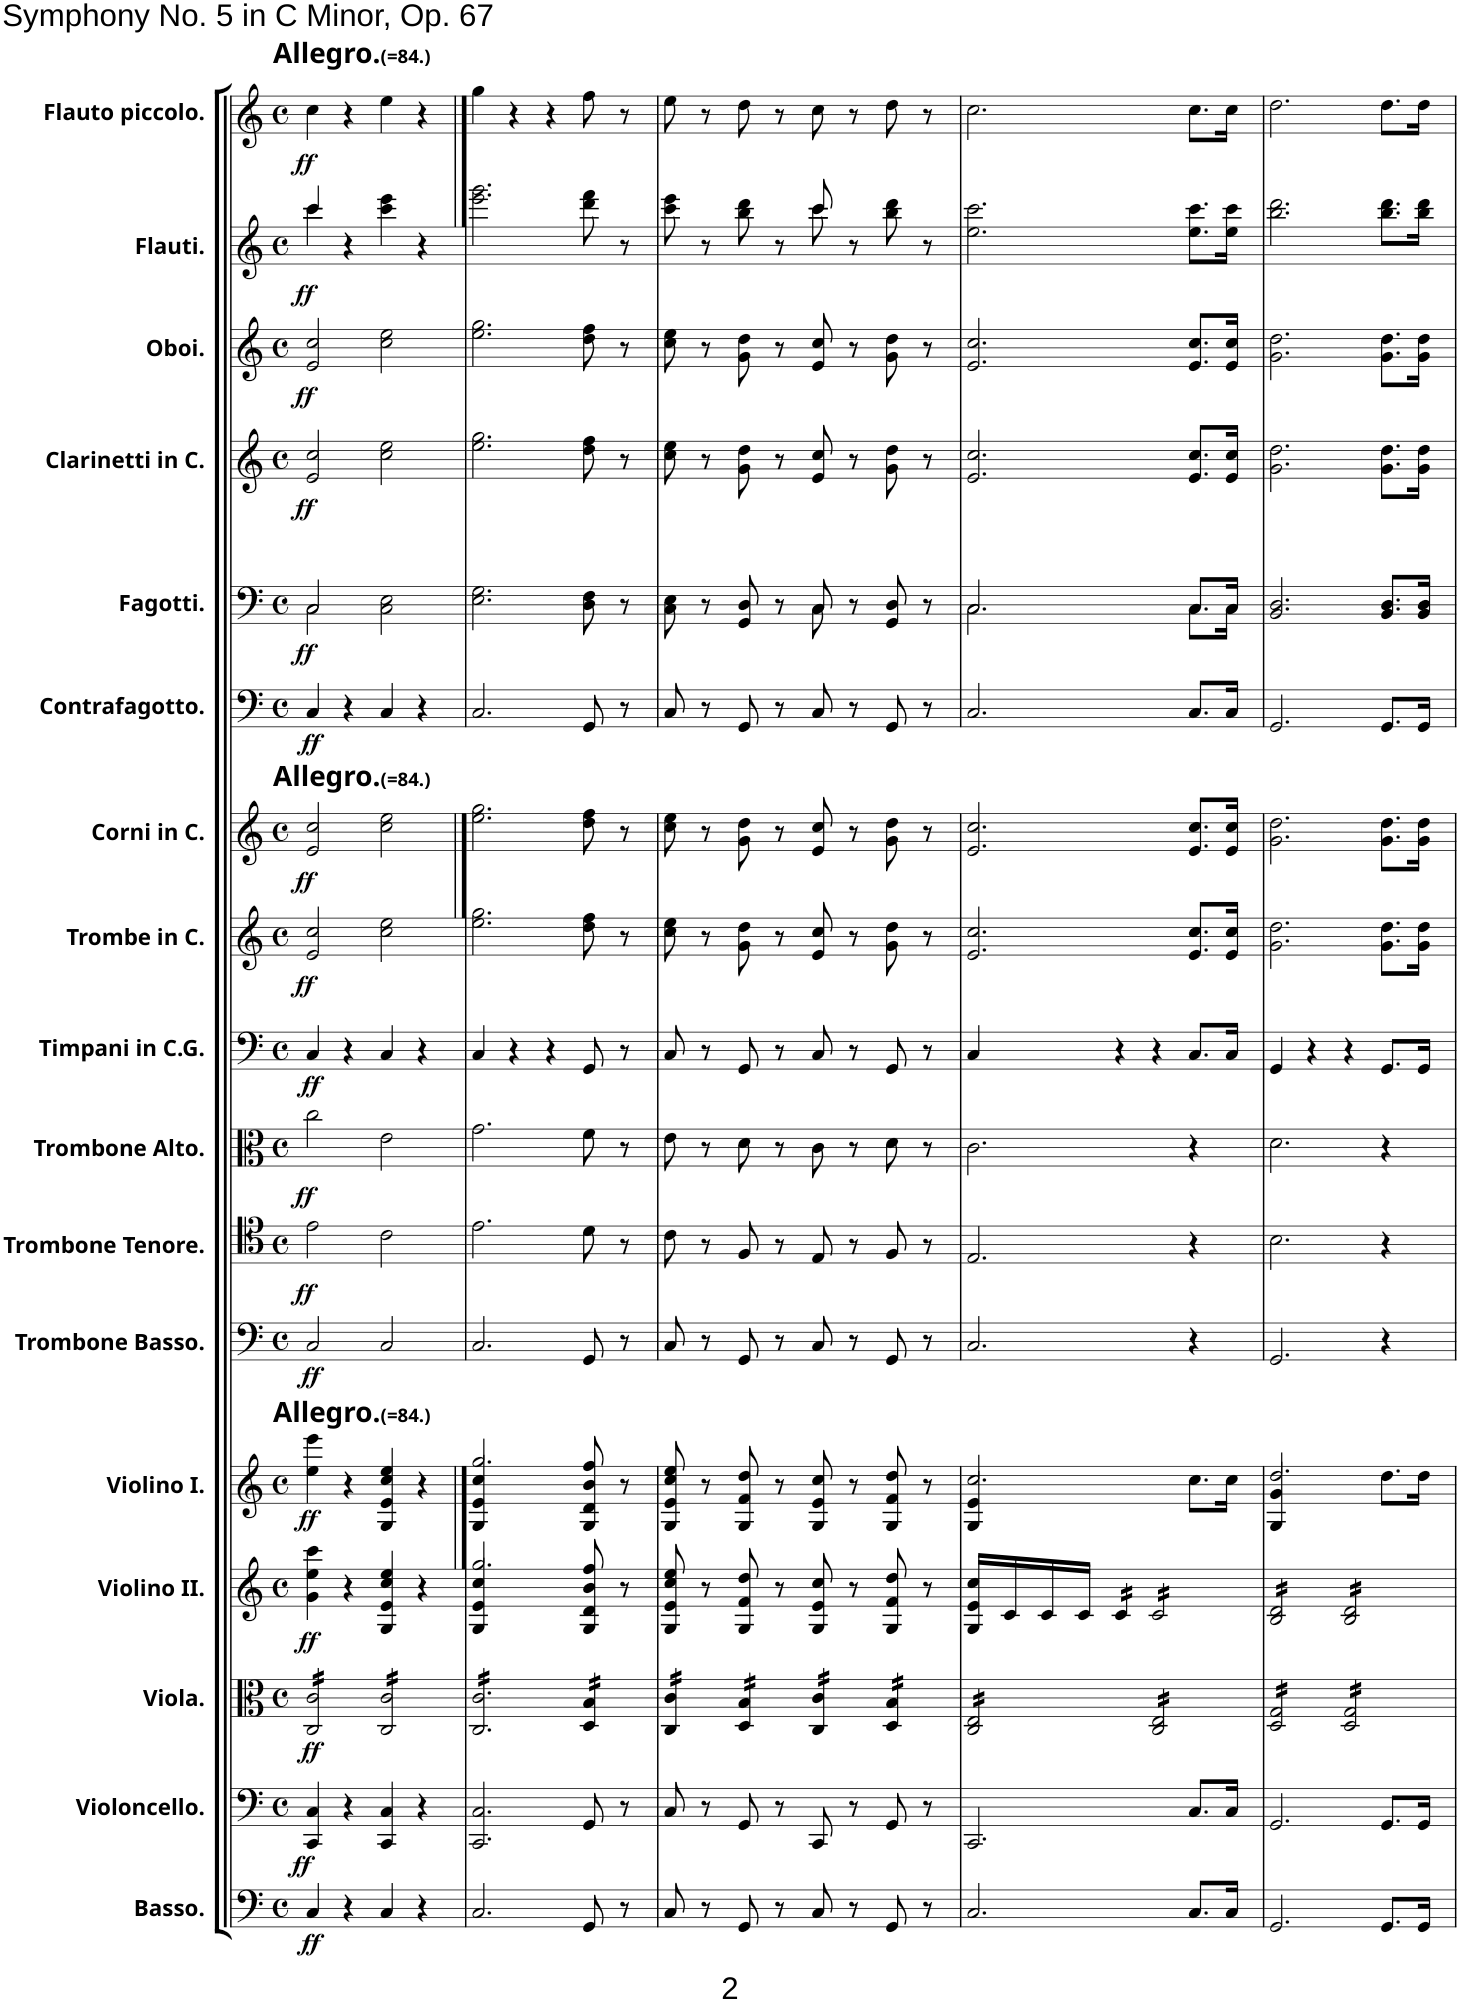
**kern	**dynam	**kern	**dynam	**kern	**dynam	**kern	**dynam	**kern	**dynam	**kern	**dynam	**kern	**dynam	**kern	**dynam	**kern	**dynam	**kern	**dynam	**kern	**dynam	**kern	**dynam	**kern	**dynam	**kern	**dynam	**kern	**dynam	**kern	**dynam	**kern	**dynam
*part17	*part17	*part16	*part16	*part15	*part15	*part14	*part14	*part13	*part13	*part12	*part12	*part11	*part11	*part10	*part10	*part9	*part9	*part8	*part8	*part7	*part7	*part6	*part6	*part5	*part5	*part4	*part4	*part3	*part3	*part2	*part2	*part1	*part1
*staff17	*staff17	*staff16	*staff16	*staff15	*staff15	*staff14	*staff14	*staff13	*staff13	*staff12	*staff12	*staff11	*staff11	*staff10	*staff10	*staff9	*staff9	*staff8	*staff8	*staff7	*staff7	*staff6	*staff6	*staff5	*staff5	*staff4	*staff4	*staff3	*staff3	*staff2	*staff2	*staff1	*staff1
*I"Basso.	*	*I"Violoncello.	*	*I"Viola.	*	*I"Violino II.	*	*I"Violino I.	*	*I"Trombone Basso.	*	*I"Trombone Tenore.	*	*I"Trombone Alto.	*	*I"Timpani in C.G.	*	*I"Trombe in C.	*	*I"Corni in C.	*	*I"Contrafagotto.	*	*I"Fagotti.	*	*I"Clarinetti in C.	*	*I"Oboi.	*	*I"Flauti.	*	*I"Flauto piccolo.	*
*	*	*	*	*	*	*	*	*	*	*I'Tr. bass.	*	*I'Tr. ten.	*	*I'Tr. alt.	*	*I'Timp.	*	*I'Tr.	*	*I'Cor.	*	*I'C. fag.	*	*I'Fag.	*	*I'Cl.	*	*I'Ob.	*	*I'Fl.	*	*I'Fl. pic.	*
*clefF4	*	*clefF4	*	*clefC3	*	*clefG2	*	*clefG2	*	*clefF4	*	*clefC4	*	*clefC3	*	*clefF4	*	*clefG2	*	*clefG2	*	*clefF4	*	*clefF4	*	*clefG2	*	*clefG2	*	*clefG2	*	*clefG2	*
*Trd7c12	*	*	*	*	*	*	*	*	*	*	*	*	*	*	*	*	*	*	*	*Trd7c12	*	*Trd7c12	*	*	*	*Trd1c2	*	*	*	*	*	*Trd-7c-12	*
*k[]	*	*k[]	*	*k[]	*	*k[]	*	*k[]	*	*k[]	*	*k[]	*	*k[]	*	*k[]	*	*k[]	*	*k[]	*	*k[]	*	*k[]	*	*k[]	*	*k[]	*	*k[]	*	*k[]	*
*M4/4	*	*M4/4	*	*M4/4	*	*M4/4	*	*M4/4	*	*M4/4	*	*M4/4	*	*M4/4	*	*M4/4	*	*M4/4	*	*M4/4	*	*M4/4	*	*M4/4	*	*M4/4	*	*M4/4	*	*M4/4	*	*M4/4	*
*met(c)	*	*met(c)	*	*met(c)	*	*met(c)	*	*met(c)	*	*met(c)	*	*met(c)	*	*met(c)	*	*met(c)	*	*met(c)	*	*met(c)	*	*met(c)	*	*met(c)	*	*met(c)	*	*met(c)	*	*met(c)	*	*met(c)	*
=1	=1	=1	=1	=1	=1	=1	=1	=1	=1	=1	=1	=1	=1	=1	=1	=1	=1	=1	=1	=1	=1	=1	=1	=1	=1	=1	=1	=1	=1	=1	=1	=1	=1
*	*	*	*	*	*	*	*	*	*	*	*	*	*	*	*	*	*	*	*	*	*	*	*	*^	*	*	*	*	*	*^	*	*	*
!	!	!	!	!	!	!	!	!	!	!	!	!	!	!	!	!	!	!	!	!	!	!	!	!	!	!	!	!	!	!	!	!	!	!LO:TX:a:B:t=Allegro.	!
!	!	!	!	!	!	!	!	!	!	!	!	!	!	!	!	!	!	!	!	!	!	!	!	!	!	!	!	!	!	!	!	!	!	!LO:TX:a:t=(=84.)	!
!	!	!	!	!	!	!	!	!	!	!	!	!	!	!	!	!	!	!	!	!LO:TX:a:B:t=Allegro.	!	!	!	!	!	!	!	!	!	!	!	!	!	!	!
!	!	!	!	!	!	!	!	!	!	!	!	!	!	!	!	!	!	!	!	!LO:TX:a:t=(=84.)	!	!	!	!	!	!	!	!	!	!	!	!	!	!	!
!	!	!	!	!	!	!	!	!LO:TX:a:B:t=Allegro.	!	!	!	!	!	!	!	!	!	!	!	!	!	!	!	!	!	!	!	!	!	!	!	!	!	!	!
!	!	!	!	!	!	!	!	!LO:TX:a:t=(=84.)	!	!	!	!	!	!	!	!	!	!	!	!	!	!	!	!	!	!	!	!	!	!	!	!	!	!	!
!	!LO:DY:b	!	!LO:DY:b	!	!LO:DY:b	!	!LO:DY:b	!	!LO:DY:b	!	!LO:DY:b	!	!LO:DY:b	!	!LO:DY:b	!	!LO:DY:b	!	!LO:DY:b	!	!LO:DY:b	!	!LO:DY:b	!	!	!LO:DY:b	!	!LO:DY:b	!	!LO:DY:b	!	!	!LO:DY:b	!	!LO:DY:b
*	*	*	*	*tremolo	*	*	*	*	*	*	*	*	*	*	*	*	*	*	*	*	*	*	*	*	*	*	*	*	*	*	*	*	*	*	*
4C/	ff	4CC/ 4C/	ff	16C/ 16c/LL	ff	4g\ 4ee\ 4ccc\	ff	4ee\ 4eee\	ff	2C/	ff	2e\	ff	2cc\	ff	4C/	ff	2e/ 2cc/	ff	2e/ 2cc/	ff	4C/	ff	2C/	2C\	ff	2e/ 2cc/	ff	2e/ 2cc/	ff	4ccc/	4ccc\	ff	4cc\	ff
.	.	.	.	16C/ 16c/	.	.	.	.	.	.	.	.	.	.	.	.	.	.	.	.	.	.	.	.	.	.	.	.	.	.	.	.	.	.	.
.	.	.	.	16C/ 16c/	.	.	.	.	.	.	.	.	.	.	.	.	.	.	.	.	.	.	.	.	.	.	.	.	.	.	.	.	.	.	.
.	.	.	.	16C/ 16c/	.	.	.	.	.	.	.	.	.	.	.	.	.	.	.	.	.	.	.	.	.	.	.	.	.	.	.	.	.	.	.
4r	.	4r	.	16C/ 16c/	.	4r	.	4r	.	.	.	.	.	.	.	4r	.	.	.	.	.	4r	.	.	.	.	.	.	.	.	4r	2.ryy	.	4r	.
.	.	.	.	16C/ 16c/	.	.	.	.	.	.	.	.	.	.	.	.	.	.	.	.	.	.	.	.	.	.	.	.	.	.	.	.	.	.	.
.	.	.	.	16C/ 16c/	.	.	.	.	.	.	.	.	.	.	.	.	.	.	.	.	.	.	.	.	.	.	.	.	.	.	.	.	.	.	.
.	.	.	.	16C/ 16c/JJ	.	.	.	.	.	.	.	.	.	.	.	.	.	.	.	.	.	.	.	.	.	.	.	.	.	.	.	.	.	.	.
4C/	.	4CC/ 4C/	.	16C/ 16c/LL	.	4G/ 4e/ 4cc/ 4ee/	.	4G/ 4e/ 4cc/ 4ee/	.	2C/	.	2c\	.	2e\	.	4C/	.	2cc\ 2ee\	.	2cc\ 2ee\	.	4C/	.	2C\ 2E\	2ryy	.	2cc\ 2ee\	.	2cc\ 2ee\	.	4ccc\ 4eee\	.	.	4ee\	.
.	.	.	.	16C/ 16c/	.	.	.	.	.	.	.	.	.	.	.	.	.	.	.	.	.	.	.	.	.	.	.	.	.	.	.	.	.	.	.
.	.	.	.	16C/ 16c/	.	.	.	.	.	.	.	.	.	.	.	.	.	.	.	.	.	.	.	.	.	.	.	.	.	.	.	.	.	.	.
.	.	.	.	16C/ 16c/	.	.	.	.	.	.	.	.	.	.	.	.	.	.	.	.	.	.	.	.	.	.	.	.	.	.	.	.	.	.	.
4r	.	4r	.	16C/ 16c/	.	4r	.	4r	.	.	.	.	.	.	.	4r	.	.	.	.	.	4r	.	.	.	.	.	.	.	.	4r	.	.	4r	.
.	.	.	.	16C/ 16c/	.	.	.	.	.	.	.	.	.	.	.	.	.	.	.	.	.	.	.	.	.	.	.	.	.	.	.	.	.	.	.
.	.	.	.	16C/ 16c/	.	.	.	.	.	.	.	.	.	.	.	.	.	.	.	.	.	.	.	.	.	.	.	.	.	.	.	.	.	.	.
.	.	.	.	16C/ 16c/JJ	.	.	.	.	.	.	.	.	.	.	.	.	.	.	.	.	.	.	.	.	.	.	.	.	.	.	.	.	.	.	.
*	*	*	*	*	*	*	*	*	*	*	*	*	*	*	*	*	*	*	*	*	*	*	*	*v	*v	*	*	*	*	*	*v	*v	*	*	*
==2	==2	==2	==2	==2	==2	==2	==2	==2	==2	==2	==2	==2	==2	==2	==2	==2	==2	==2	==2	==2	==2	==2	==2	==2	==2	==2	==2	==2	==2	==2	==2	==2	==2
*	*	*	*	*	*	*^	*	*^	*	*	*	*	*	*	*	*	*	*	*	*	*	*	*	*	*	*	*	*	*	*	*	*	*
2.C/	.	2.CC/ 2.C/	.	16C/ 16c/LL	.	2.gg/	4G/ 4e/ 4cc/	.	2.gg/	4G/ 4e/ 4cc/	.	2.C/	.	2.e\	.	2.g\	.	4C/	.	2.ee\ 2.gg\	.	2.ee\ 2.gg\	.	2.C/	.	2.E\ 2.G\	.	2.ee\ 2.gg\	.	2.ee\ 2.gg\	.	2.eee\ 2.ggg\	.	4gg\	.
.	.	.	.	16C/ 16c/	.	.	.	.	.	.	.	.	.	.	.	.	.	.	.	.	.	.	.	.	.	.	.	.	.	.	.	.	.	.	.
.	.	.	.	16C/ 16c/	.	.	.	.	.	.	.	.	.	.	.	.	.	.	.	.	.	.	.	.	.	.	.	.	.	.	.	.	.	.	.
.	.	.	.	16C/ 16c/	.	.	.	.	.	.	.	.	.	.	.	.	.	.	.	.	.	.	.	.	.	.	.	.	.	.	.	.	.	.	.
.	.	.	.	16C/ 16c/	.	.	2.ryy	.	.	2.ryy	.	.	.	.	.	.	.	4r	.	.	.	.	.	.	.	.	.	.	.	.	.	.	.	4r	.
.	.	.	.	16C/ 16c/	.	.	.	.	.	.	.	.	.	.	.	.	.	.	.	.	.	.	.	.	.	.	.	.	.	.	.	.	.	.	.
.	.	.	.	16C/ 16c/	.	.	.	.	.	.	.	.	.	.	.	.	.	.	.	.	.	.	.	.	.	.	.	.	.	.	.	.	.	.	.
.	.	.	.	16C/ 16c/	.	.	.	.	.	.	.	.	.	.	.	.	.	.	.	.	.	.	.	.	.	.	.	.	.	.	.	.	.	.	.
.	.	.	.	16C/ 16c/	.	.	.	.	.	.	.	.	.	.	.	.	.	4r	.	.	.	.	.	.	.	.	.	.	.	.	.	.	.	4r	.
.	.	.	.	16C/ 16c/	.	.	.	.	.	.	.	.	.	.	.	.	.	.	.	.	.	.	.	.	.	.	.	.	.	.	.	.	.	.	.
.	.	.	.	16C/ 16c/	.	.	.	.	.	.	.	.	.	.	.	.	.	.	.	.	.	.	.	.	.	.	.	.	.	.	.	.	.	.	.
.	.	.	.	16C/ 16c/JJ	.	.	.	.	.	.	.	.	.	.	.	.	.	.	.	.	.	.	.	.	.	.	.	.	.	.	.	.	.	.	.
8GG/	.	8GG/	.	16D/ 16B/LL	.	8G/ 8d/ 8b/ 8ff/	.	.	8G/ 8d/ 8b/ 8ff/	.	.	8GG/	.	8d\	.	8f\	.	8GG/	.	8dd\ 8ff\	.	8dd\ 8ff\	.	8GG/	.	8D\ 8F\	.	8dd\ 8ff\	.	8dd\ 8ff\	.	8ddd\ 8fff\	.	8ff\	.
.	.	.	.	16D/ 16B/	.	.	.	.	.	.	.	.	.	.	.	.	.	.	.	.	.	.	.	.	.	.	.	.	.	.	.	.	.	.	.
8r	.	8r	.	16D/ 16B/	.	8r	.	.	8r	.	.	8r	.	8r	.	8r	.	8r	.	8r	.	8r	.	8r	.	8r	.	8r	.	8r	.	8r	.	8r	.
.	.	.	.	16D/ 16B/JJ	.	.	.	.	.	.	.	.	.	.	.	.	.	.	.	.	.	.	.	.	.	.	.	.	.	.	.	.	.	.	.
*	*	*	*	*	*	*v	*v	*	*	*	*	*	*	*	*	*	*	*	*	*	*	*	*	*	*	*	*	*	*	*	*	*	*	*	*
*	*	*	*	*	*	*	*	*v	*v	*	*	*	*	*	*	*	*	*	*	*	*	*	*	*	*	*	*	*	*	*	*	*	*	*
=3	=3	=3	=3	=3	=3	=3	=3	=3	=3	=3	=3	=3	=3	=3	=3	=3	=3	=3	=3	=3	=3	=3	=3	=3	=3	=3	=3	=3	=3	=3	=3	=3	=3
*	*	*	*	*	*	*	*	*	*	*	*	*	*	*	*	*	*	*	*	*	*	*	*	*^	*	*	*	*	*	*^	*	*	*
8C/	.	8C/	.	16C/ 16c/LL	.	8G/ 8e/ 8cc/ 8ee/	.	8G/ 8e/ 8cc/ 8ee/	.	8C/	.	8c\	.	8e\	.	8C/	.	8cc\ 8ee\	.	8cc\ 8ee\	.	8C/	.	8C\ 8E\	2ryy	.	8cc\ 8ee\	.	8cc\ 8ee\	.	8ccc\ 8eee\	2ryy	.	8ee\	.
.	.	.	.	16C/ 16c/	.	.	.	.	.	.	.	.	.	.	.	.	.	.	.	.	.	.	.	.	.	.	.	.	.	.	.	.	.	.	.
8r	.	8r	.	16C/ 16c/	.	8r	.	8r	.	8r	.	8r	.	8r	.	8r	.	8r	.	8r	.	8r	.	8r	.	.	8r	.	8r	.	8r	.	.	8r	.
.	.	.	.	16C/ 16c/JJ	.	.	.	.	.	.	.	.	.	.	.	.	.	.	.	.	.	.	.	.	.	.	.	.	.	.	.	.	.	.	.
8GG/	.	8GG/	.	16D/ 16B/LL	.	8G/ 8f/ 8dd/	.	8G/ 8f/ 8dd/	.	8GG/	.	8F/	.	8d\	.	8GG/	.	8g\ 8dd\	.	8g\ 8dd\	.	8GG/	.	8GG/ 8D/	.	.	8g\ 8dd\	.	8g\ 8dd\	.	8bb\ 8ddd\	.	.	8dd\	.
.	.	.	.	16D/ 16B/	.	.	.	.	.	.	.	.	.	.	.	.	.	.	.	.	.	.	.	.	.	.	.	.	.	.	.	.	.	.	.
8r	.	8r	.	16D/ 16B/	.	8r	.	8r	.	8r	.	8r	.	8r	.	8r	.	8r	.	8r	.	8r	.	8r	.	.	8r	.	8r	.	8r	.	.	8r	.
.	.	.	.	16D/ 16B/JJ	.	.	.	.	.	.	.	.	.	.	.	.	.	.	.	.	.	.	.	.	.	.	.	.	.	.	.	.	.	.	.
8C/	.	8CC/	.	16C/ 16c/LL	.	8G/ 8e/ 8cc/	.	8G/ 8e/ 8cc/	.	8C/	.	8E/	.	8c\	.	8C/	.	8e/ 8cc/	.	8e/ 8cc/	.	8C/	.	8C/	8C\	.	8e/ 8cc/	.	8e/ 8cc/	.	8ccc/	8ccc\	.	8cc\	.
.	.	.	.	16C/ 16c/	.	.	.	.	.	.	.	.	.	.	.	.	.	.	.	.	.	.	.	.	.	.	.	.	.	.	.	.	.	.	.
8r	.	8r	.	16C/ 16c/	.	8r	.	8r	.	8r	.	8r	.	8r	.	8r	.	8r	.	8r	.	8r	.	8r	4.ryy	.	8r	.	8r	.	8r	4.ryy	.	8r	.
.	.	.	.	16C/ 16c/JJ	.	.	.	.	.	.	.	.	.	.	.	.	.	.	.	.	.	.	.	.	.	.	.	.	.	.	.	.	.	.	.
8GG/	.	8GG/	.	16D/ 16B/LL	.	8G/ 8f/ 8dd/	.	8G/ 8f/ 8dd/	.	8GG/	.	8F/	.	8d\	.	8GG/	.	8g\ 8dd\	.	8g\ 8dd\	.	8GG/	.	8GG/ 8D/	.	.	8g\ 8dd\	.	8g\ 8dd\	.	8bb\ 8ddd\	.	.	8dd\	.
.	.	.	.	16D/ 16B/	.	.	.	.	.	.	.	.	.	.	.	.	.	.	.	.	.	.	.	.	.	.	.	.	.	.	.	.	.	.	.
8r	.	8r	.	16D/ 16B/	.	8r	.	8r	.	8r	.	8r	.	8r	.	8r	.	8r	.	8r	.	8r	.	8r	.	.	8r	.	8r	.	8r	.	.	8r	.
.	.	.	.	16D/ 16B/JJ	.	.	.	.	.	.	.	.	.	.	.	.	.	.	.	.	.	.	.	.	.	.	.	.	.	.	.	.	.	.	.
*	*	*	*	*	*	*	*	*	*	*	*	*	*	*	*	*	*	*	*	*	*	*	*	*	*	*	*	*	*	*	*v	*v	*	*	*
=4	=4	=4	=4	=4	=4	=4	=4	=4	=4	=4	=4	=4	=4	=4	=4	=4	=4	=4	=4	=4	=4	=4	=4	=4	=4	=4	=4	=4	=4	=4	=4	=4	=4	=4
*	*	*	*	*	*	*	*	*^	*	*	*	*	*	*	*	*	*	*	*	*	*	*	*	*	*	*	*	*	*	*	*	*	*	*
2.C/	.	2.CC/	.	16C/ 16E/LL	.	16G/ 16e/ 16cc/LL	.	2.cc/	4G/ 4e/	.	2.C/	.	2.E/	.	2.c\	.	4C/	.	2.e/ 2.cc/	.	2.e/ 2.cc/	.	2.C/	.	2.C/	2.C\	.	2.e/ 2.cc/	.	2.e/ 2.cc/	.	2.ee\ 2.ccc\	.	2.cc\	.
.	.	.	.	16C/ 16E/	.	16c/	.	.	.	.	.	.	.	.	.	.	.	.	.	.	.	.	.	.	.	.	.	.	.	.	.	.	.	.	.
.	.	.	.	16C/ 16E/	.	16c/	.	.	.	.	.	.	.	.	.	.	.	.	.	.	.	.	.	.	.	.	.	.	.	.	.	.	.	.	.
.	.	.	.	16C/ 16E/	.	16c/JJ	.	.	.	.	.	.	.	.	.	.	.	.	.	.	.	.	.	.	.	.	.	.	.	.	.	.	.	.	.
*	*	*	*	*	*	*tremolo	*	*	*	*	*	*	*	*	*	*	*	*	*	*	*	*	*	*	*	*	*	*	*	*	*	*	*	*	*
.	.	.	.	16C/ 16E/	.	16c/LL	.	.	2.ryy	.	.	.	.	.	.	.	4r	.	.	.	.	.	.	.	.	.	.	.	.	.	.	.	.	.	.
.	.	.	.	16C/ 16E/	.	16c/	.	.	.	.	.	.	.	.	.	.	.	.	.	.	.	.	.	.	.	.	.	.	.	.	.	.	.	.	.
.	.	.	.	16C/ 16E/	.	16c/	.	.	.	.	.	.	.	.	.	.	.	.	.	.	.	.	.	.	.	.	.	.	.	.	.	.	.	.	.
.	.	.	.	16C/ 16E/JJ	.	16c/JJ	.	.	.	.	.	.	.	.	.	.	.	.	.	.	.	.	.	.	.	.	.	.	.	.	.	.	.	.	.
.	.	.	.	16C/ 16E/LL	.	16c/LL	.	.	.	.	.	.	.	.	.	.	4r	.	.	.	.	.	.	.	.	.	.	.	.	.	.	.	.	.	.
.	.	.	.	16C/ 16E/	.	16c/	.	.	.	.	.	.	.	.	.	.	.	.	.	.	.	.	.	.	.	.	.	.	.	.	.	.	.	.	.
.	.	.	.	16C/ 16E/	.	16c/	.	.	.	.	.	.	.	.	.	.	.	.	.	.	.	.	.	.	.	.	.	.	.	.	.	.	.	.	.
.	.	.	.	16C/ 16E/	.	16c/	.	.	.	.	.	.	.	.	.	.	.	.	.	.	.	.	.	.	.	.	.	.	.	.	.	.	.	.	.
8.C/L	.	8.C/L	.	16C/ 16E/	.	16c/	.	8.cc\L	.	.	4r	.	4r	.	4r	.	8.C/L	.	8.e/ 8.cc/L	.	8.e/ 8.cc/L	.	8.C/L	.	8.C/L	8.C\L	.	8.e/ 8.cc/L	.	8.e/ 8.cc/L	.	8.ee\ 8.ccc\L	.	8.cc\L	.
.	.	.	.	16C/ 16E/	.	16c/	.	.	.	.	.	.	.	.	.	.	.	.	.	.	.	.	.	.	.	.	.	.	.	.	.	.	.	.	.
.	.	.	.	16C/ 16E/	.	16c/	.	.	.	.	.	.	.	.	.	.	.	.	.	.	.	.	.	.	.	.	.	.	.	.	.	.	.	.	.
16C/Jk	.	16C/Jk	.	16C/ 16E/JJ	.	16c/JJ	.	16cc\Jk	.	.	.	.	.	.	.	.	16C/Jk	.	16e/ 16cc/Jk	.	16e/ 16cc/Jk	.	16C/Jk	.	16C/Jk	16C\Jk	.	16e/ 16cc/Jk	.	16e/ 16cc/Jk	.	16ee\ 16ccc\Jk	.	16cc\Jk	.
*	*	*	*	*	*	*	*	*	*	*	*	*	*	*	*	*	*	*	*	*	*	*	*	*	*v	*v	*	*	*	*	*	*	*	*	*
=5	=5	=5	=5	=5	=5	=5	=5	=5	=5	=5	=5	=5	=5	=5	=5	=5	=5	=5	=5	=5	=5	=5	=5	=5	=5	=5	=5	=5	=5	=5	=5	=5	=5	=5
2.GG/	.	2.GG/	.	16D/ 16G/LL	.	16B/ 16d/LL	.	2.dd/	4G/ 4g/	.	2.GG/	.	2.B\	.	2.d\	.	4GG/	.	2.g\ 2.dd\	.	2.g\ 2.dd\	.	2.GG/	.	2.BB/ 2.D/	.	2.g\ 2.dd\	.	2.g\ 2.dd\	.	2.bb\ 2.ddd\	.	2.dd\	.
.	.	.	.	16D/ 16G/	.	16B/ 16d/	.	.	.	.	.	.	.	.	.	.	.	.	.	.	.	.	.	.	.	.	.	.	.	.	.	.	.	.
.	.	.	.	16D/ 16G/	.	16B/ 16d/	.	.	.	.	.	.	.	.	.	.	.	.	.	.	.	.	.	.	.	.	.	.	.	.	.	.	.	.
.	.	.	.	16D/ 16G/	.	16B/ 16d/	.	.	.	.	.	.	.	.	.	.	.	.	.	.	.	.	.	.	.	.	.	.	.	.	.	.	.	.
.	.	.	.	16D/ 16G/	.	16B/ 16d/	.	.	2.ryy	.	.	.	.	.	.	.	4r	.	.	.	.	.	.	.	.	.	.	.	.	.	.	.	.	.
.	.	.	.	16D/ 16G/	.	16B/ 16d/	.	.	.	.	.	.	.	.	.	.	.	.	.	.	.	.	.	.	.	.	.	.	.	.	.	.	.	.
.	.	.	.	16D/ 16G/	.	16B/ 16d/	.	.	.	.	.	.	.	.	.	.	.	.	.	.	.	.	.	.	.	.	.	.	.	.	.	.	.	.
.	.	.	.	16D/ 16G/JJ	.	16B/ 16d/JJ	.	.	.	.	.	.	.	.	.	.	.	.	.	.	.	.	.	.	.	.	.	.	.	.	.	.	.	.
.	.	.	.	16D/ 16G/LL	.	16B/ 16d/LL	.	.	.	.	.	.	.	.	.	.	4r	.	.	.	.	.	.	.	.	.	.	.	.	.	.	.	.	.
.	.	.	.	16D/ 16G/	.	16B/ 16d/	.	.	.	.	.	.	.	.	.	.	.	.	.	.	.	.	.	.	.	.	.	.	.	.	.	.	.	.
.	.	.	.	16D/ 16G/	.	16B/ 16d/	.	.	.	.	.	.	.	.	.	.	.	.	.	.	.	.	.	.	.	.	.	.	.	.	.	.	.	.
.	.	.	.	16D/ 16G/	.	16B/ 16d/	.	.	.	.	.	.	.	.	.	.	.	.	.	.	.	.	.	.	.	.	.	.	.	.	.	.	.	.
8.GG/L	.	8.GG/L	.	16D/ 16G/	.	16B/ 16d/	.	8.dd\L	.	.	4r	.	4r	.	4r	.	8.GG/L	.	8.g\ 8.dd\L	.	8.g\ 8.dd\L	.	8.GG/L	.	8.BB/ 8.D/L	.	8.g\ 8.dd\L	.	8.g\ 8.dd\L	.	8.bb\ 8.ddd\L	.	8.dd\L	.
.	.	.	.	16D/ 16G/	.	16B/ 16d/	.	.	.	.	.	.	.	.	.	.	.	.	.	.	.	.	.	.	.	.	.	.	.	.	.	.	.	.
.	.	.	.	16D/ 16G/	.	16B/ 16d/	.	.	.	.	.	.	.	.	.	.	.	.	.	.	.	.	.	.	.	.	.	.	.	.	.	.	.	.
16GG/Jk	.	16GG/Jk	.	16D/ 16G/JJ	.	16B/ 16d/JJ	.	16dd\Jk	.	.	.	.	.	.	.	.	16GG/Jk	.	16g\ 16dd\Jk	.	16g\ 16dd\Jk	.	16GG/Jk	.	16BB/ 16D/Jk	.	16g\ 16dd\Jk	.	16g\ 16dd\Jk	.	16bb\ 16ddd\Jk	.	16dd\Jk	.
*	*	*	*	*	*	*Xtremolo	*	*	*	*	*	*	*	*	*	*	*	*	*	*	*	*	*	*	*	*	*	*	*	*	*	*	*	*
*	*	*	*	*Xtremolo	*	*	*	*	*	*	*	*	*	*	*	*	*	*	*	*	*	*	*	*	*	*	*	*	*	*	*	*	*	*
*	*	*	*	*	*	*	*	*v	*v	*	*	*	*	*	*	*	*	*	*	*	*	*	*	*	*	*	*	*	*	*	*	*	*	*
=	=	=	=	=	=	=	=	=	=	=	=	=	=	=	=	=	=	=	=	=	=	=	=	=	=	=	=	=	=	=	=	=	=
*-	*-	*-	*-	*-	*-	*-	*-	*-	*-	*-	*-	*-	*-	*-	*-	*-	*-	*-	*-	*-	*-	*-	*-	*-	*-	*-	*-	*-	*-	*-	*-	*-	*-
